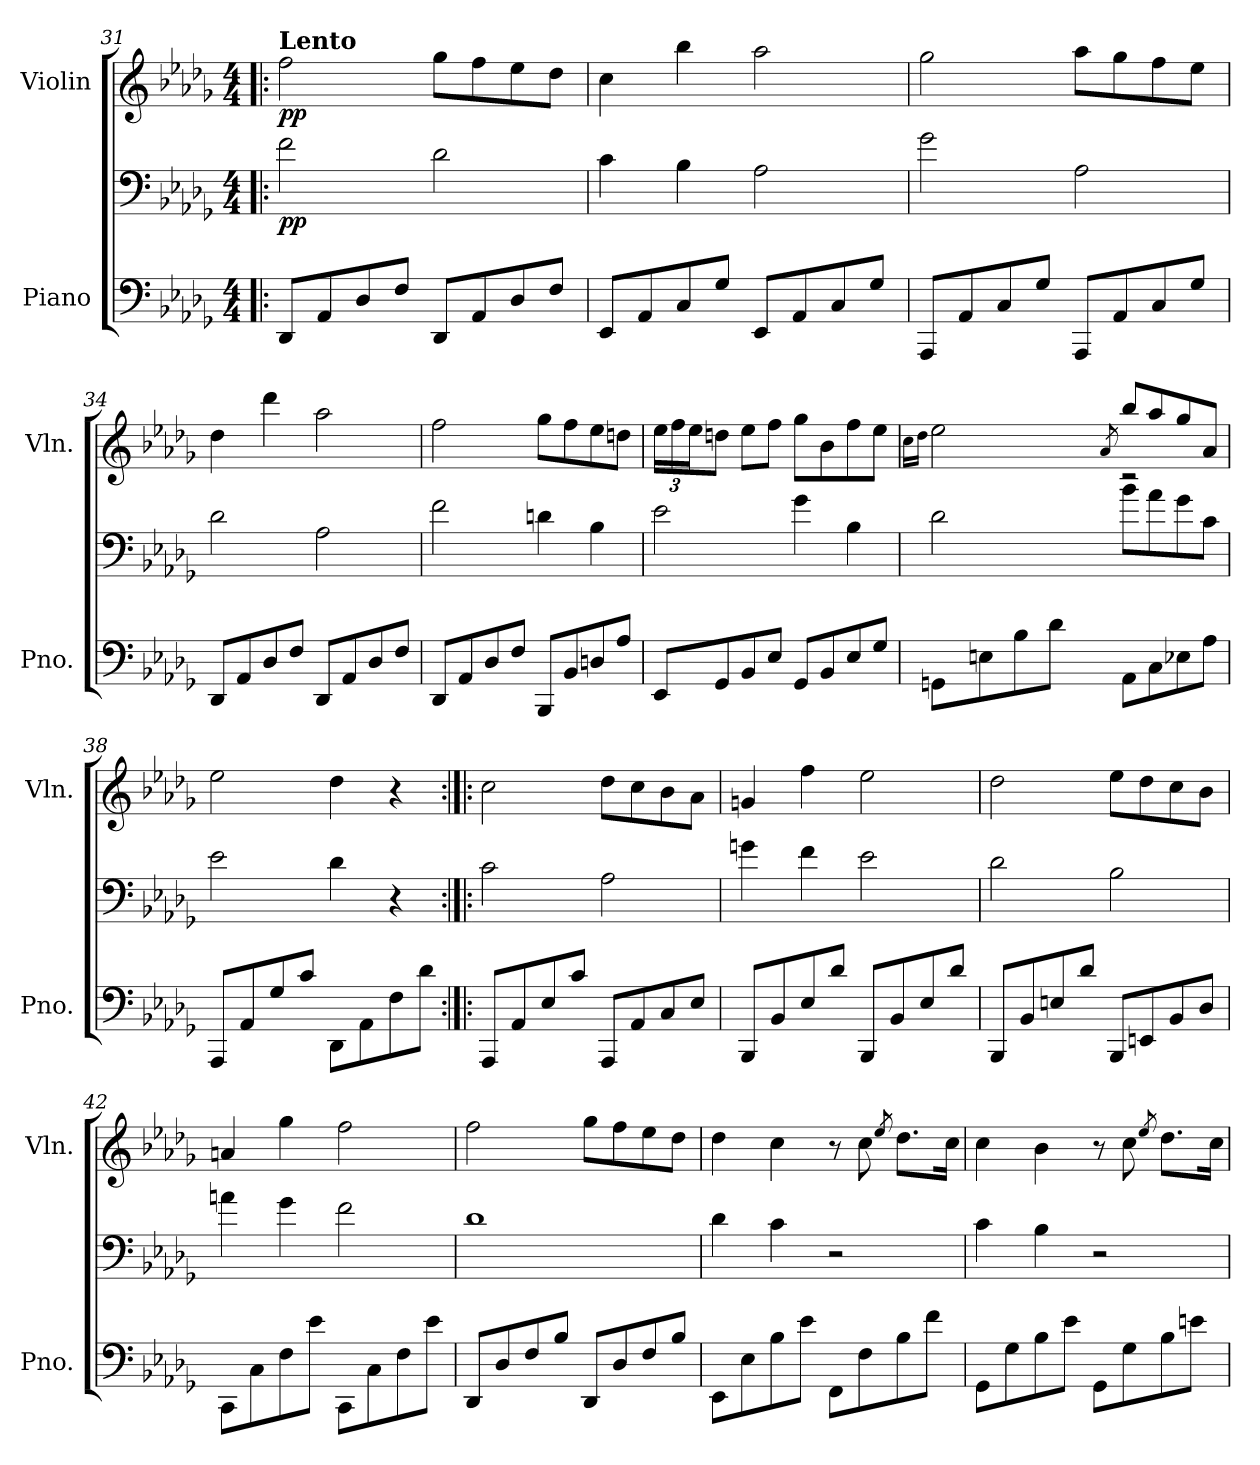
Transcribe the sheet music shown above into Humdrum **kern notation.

**kern	**kern	**dynam	**kern	**dynam
*part2	*part2	*part2	*part1	*part1
*staff3	*staff2	*staff2/3	*staff1	*staff1
*I"Piano	*	*	*I"Violin	*
*I'Pno.	*	*	*I'Vln.	*
*clefF4	*clefF4	*	*clefG2	*
*k[b-e-a-d-g-]	*k[b-e-a-d-g-]	*	*k[b-e-a-d-g-]	*
*M4/4	*M4/4	*	*M4/4	*
=31!|:	=31!|:	=31!|:	=31!|:	=31!|:
!	!	!	!LO:TX:a:B:t=Lento	!
!	!	!LO:DY:b	!	!LO:DY:b
8DD-/L	2f\	pp	2ff\	pp
8AA-/	.	.	.	.
8D-/	.	.	.	.
8F/J	.	.	.	.
8DD-/L	2d-\	.	8gg-\L	.
8AA-/	.	.	8ff\	.
8D-/	.	.	8ee-\	.
8F/J	.	.	8dd-\J	.
=32	=32	=32	=32	=32
8EE-/L	4c\	.	4cc\	.
8AA-/	.	.	.	.
8C/	4B-\	.	4bb-\	.
8G-/J	.	.	.	.
8EE-/L	2A-\	.	2aa-\	.
8AA-/	.	.	.	.
8C/	.	.	.	.
8G-/J	.	.	.	.
!!LO:LB:g=z
=33	=33	=33	=33	=33
8AAA-/L	2g-\	.	2gg-\	.
8AA-/	.	.	.	.
8C/	.	.	.	.
8G-/J	.	.	.	.
8AAA-/L	2A-\	.	8aa-\L	.
8AA-/	.	.	8gg-\	.
8C/	.	.	8ff\	.
8G-/J	.	.	8ee-\J	.
=34	=34	=34	=34	=34
8DD-/L	2d-\	.	4dd-\	.
8AA-/	.	.	.	.
8D-/	.	.	4ddd-\	.
8F/J	.	.	.	.
8DD-/L	2A-\	.	2aa-\	.
8AA-/	.	.	.	.
8D-/	.	.	.	.
8F/J	.	.	.	.
=35	=35	=35	=35	=35
8DD-/L	2f\	.	2ff\	.
8AA-/	.	.	.	.
8D-/	.	.	.	.
8F/J	.	.	.	.
8BBB-/L	4dn\	.	8gg-\L	.
8BB-/	.	.	8ff\	.
8Dn/	4B-\	.	8ee-\	.
8A-/J	.	.	8ddn\J	.
=36	=36	=36	=36	=36
*	*	*	*Xbrackettup	*
8EE-/L	2e-\	.	24ee-\LL	.
.	.	.	24ff\	.
.	.	.	24ee-\J	.
8GG-/	.	.	8ddn\J	.
8BB-/	.	.	8ee-\L	.
8E-/J	.	.	8ff\J	.
8GG-/L	4g-\	.	8gg-\L	.
8BB-/	.	.	8b-\	.
8E-/	4B-\	.	8ff\	.
8G-/J	.	.	8ee-\J	.
!!LO:PB:g=z
=37	=37	=37	=37	=37
*	*	*	*^	*
.	.	.	.	16qcc\LL	.
.	.	.	.	16qdd-\JJ	.
8GGn\L	2d-\	.	2ee-\	16ee-\LLyy	.
.	.	.	.	16dd-\yy	.
8En\	.	.	.	16ee-\yy	.
.	.	.	.	16dd-\JJyy	.
8B-\	.	.	.	16ee-\LLyy	.
.	.	.	.	16dd-\yy	.
8d-\J	.	.	.	16ee-\yy	.
.	.	.	.	32cc\Lyy	.
.	.	.	.	32dd-\JJJyy	.
.	.	.	8qa-/	.	.
8AA-\L	8b-\L	.	8bb-/L	2r	.
8C\	8a-\	.	8aa-/	.	.
8E-X\	8g-\	.	8gg-/	.	.
8A-\J	8c\J	.	8a-/J	.	.
*	*	*	*v	*v	*
=38	=38	=38	=38	=38
8AAA-/L	2e-\	.	2ee-\	.
8AA-/	.	.	.	.
8G-/	.	.	.	.
8c/J	.	.	.	.
8DD-\L	4d-\	.	4dd-\	.
8AA-\	.	.	.	.
8F\	4r	.	4r	.
8d-\J	.	.	.	.
=39:|!|:	=39:|!|:	=39:|!|:	=39:|!|:	=39:|!|:
8AAA-/L	2c\	.	2cc\	.
8AA-/	.	.	.	.
8E-/	.	.	.	.
8c/J	.	.	.	.
8AAA-/L	2A-\	.	8dd-\L	.
8AA-/	.	.	8cc\	.
8C/	.	.	8b-\	.
8E-/J	.	.	8a-\J	.
!!LO:LB:g=z
=40	=40	=40	=40	=40
8BBB-/L	4gn\	.	4gn/	.
8BB-/	.	.	.	.
8E-/	4f\	.	4ff\	.
8d-/J	.	.	.	.
8BBB-/L	2e-\	.	2ee-\	.
8BB-/	.	.	.	.
8E-/	.	.	.	.
8d-/J	.	.	.	.
=41	=41	=41	=41	=41
8BBB-/L	2d-\	.	2dd-\	.
8BB-/	.	.	.	.
8En/	.	.	.	.
8d-/J	.	.	.	.
8BBB-/L	2B-\	.	8ee-\L	.
8EEn/	.	.	8dd-\	.
8BB-/	.	.	8cc\	.
8D-/J	.	.	8b-\J	.
=42	=42	=42	=42	=42
8CC\L	4an\	.	4an/	.
8C\	.	.	.	.
8F\	4g-\	.	4gg-\	.
8e-\J	.	.	.	.
8CC\L	2f\	.	2ff\	.
8C\	.	.	.	.
8F\	.	.	.	.
8e-\J	.	.	.	.
=43	=43	=43	=43	=43
8DD-/L	1d-	.	2ff\	.
8D-/	.	.	.	.
8F/	.	.	.	.
8B-/J	.	.	.	.
8DD-/L	.	.	8gg-\L	.
8D-/	.	.	8ff\	.
8F/	.	.	8ee-\	.
8B-/J	.	.	8dd-\J	.
!!LO:LB:g=z
=44	=44	=44	=44	=44
8EE-\L	4d-\	.	4dd-\	.
8E-\	.	.	.	.
8B-\	4c\	.	4cc\	.
8e-\J	.	.	.	.
8FF\L	2r	.	8r	.
8F\	.	.	8cc\	.
.	.	.	8qee-/	.
8B-\	.	.	8.dd-\L	.
8f\J	.	.	.	.
.	.	.	16cc\Jk	.
=45	=45	=45	=45	=45
8GG-\L	4c\	.	4cc\	.
8G-\	.	.	.	.
8B-\	4B-\	.	4b-\	.
8e-\J	.	.	.	.
8GG-\L	2r	.	8r	.
8G-\	.	.	8cc\	.
.	.	.	8qee-/	.
8B-\	.	.	8.dd-\L	.
8en\J	.	.	.	.
.	.	.	16cc\Jk	.
=	=	=	=	=
*-	*-	*-	*-	*-
